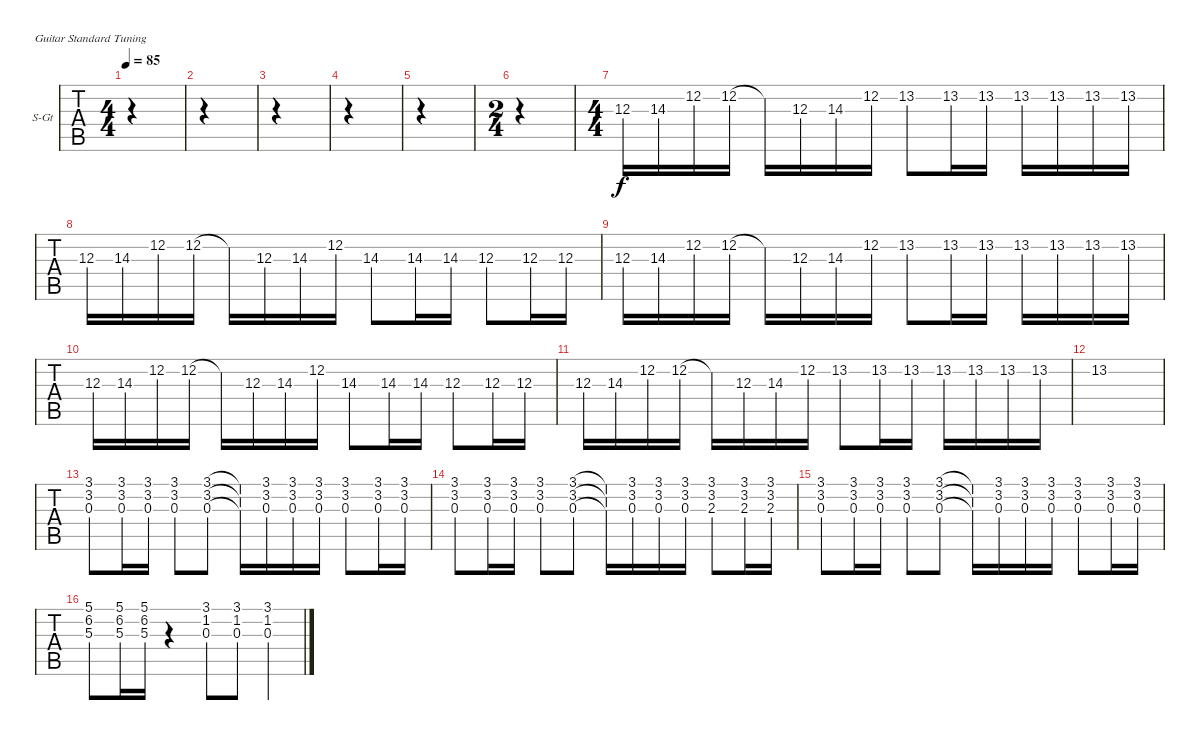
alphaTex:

\defaultSystemsLayout 4
\bracketExtendMode groupsimilarinstruments
\firstSystemTrackNameOrientation horizontal
\otherSystemsTrackNameOrientation horizontal
\track ("Steve Morse électric" "S-Gt") {instrument acousticguitarsteel}
\staff {tabs}
\tuning (E4 B3 G3 D3 A2 E2)
\ts (4 4)
\tempo 85
\clef g2
\ks g
|
|
|
|
|
\ts (2 4)
|
\ts (4 4)
12.3.16 14.3.16 12.2.16 12.2.16 12.2{t}.16 12.3.16 14.3.16 12.2.16 13.2.8 13.2.16 13.2.16 13.2.16 13.2.16 13.2.16 13.2.16 |
12.3.16 14.3.16 12.2.16 12.2.16 12.2{t}.16 12.3.16 14.3.16 12.2.16 14.3.8 14.3.16 14.3.16 12.3.8 12.3.16 12.3.16 |
12.3.16 14.3.16 12.2.16 12.2.16 12.2{t}.16 12.3.16 14.3.16 12.2.16 13.2.8 13.2.16 13.2.16 13.2.16 13.2.16 13.2.16 13.2.16 |
12.3.16 14.3.16 12.2.16 12.2.16 12.2{t}.16 12.3.16 14.3.16 12.2.16 14.3.8 14.3.16 14.3.16 12.3.8 12.3.16 12.3.16 |
12.3.16 14.3.16 12.2.16 12.2.16 12.2{t}.16 12.3.16 14.3.16 12.2.16 13.2.8 13.2.16 13.2.16 13.2.16 13.2.16 13.2.16 13.2.16 |
13.2.1 |
(3.1 3.2 0.3).8 (3.1 3.2 0.3).16 (3.1 3.2 0.3).16 (3.1 3.2 0.3).8 (3.1 3.2 0.3).8 (3.1{t} 3.2{t} 0.3{t}).16 (3.1 3.2 0.3).16 (0.3 3.2 3.1).16 (3.1 3.2 0.3).16 (0.3 3.2 3.1).8 (3.1 3.2 0.3).16 (3.1 3.2 0.3).16 |
(3.1 3.2 0.3).8 (3.1 3.2 0.3).16 (3.1 3.2 0.3).16 (3.1 3.2 0.3).8 (3.1 3.2 0.3).8 (3.1{t} 3.2{t} 0.3{t}).16 (3.1 3.2 0.3).16 (0.3 3.2 3.1).16 (3.1 3.2 0.3).16 (2.3 3.2 3.1).8 (3.1 3.2 2.3).16 (3.1 3.2 2.3).16 |
(3.1 3.2 0.3).8 (3.1 3.2 0.3).16 (3.1 3.2 0.3).16 (3.1 3.2 0.3).8 (3.1 3.2 0.3).8 (3.1{t} 3.2{t} 0.3{t}).16 (3.1 3.2 0.3).16 (0.3 3.2 3.1).16 (3.1 3.2 0.3).16 (0.3 3.2 3.1).8 (3.1 3.2 0.3).16 (3.1 3.2 0.3).16 |
(5.1 6.2 5.3).8 (5.1 6.2 5.3).16 (5.3 6.2 5.1).16 r.4 (3.1 1.2 0.3).8 (0.3 1.2 3.1).8 (3.1 1.2 0.3).4
